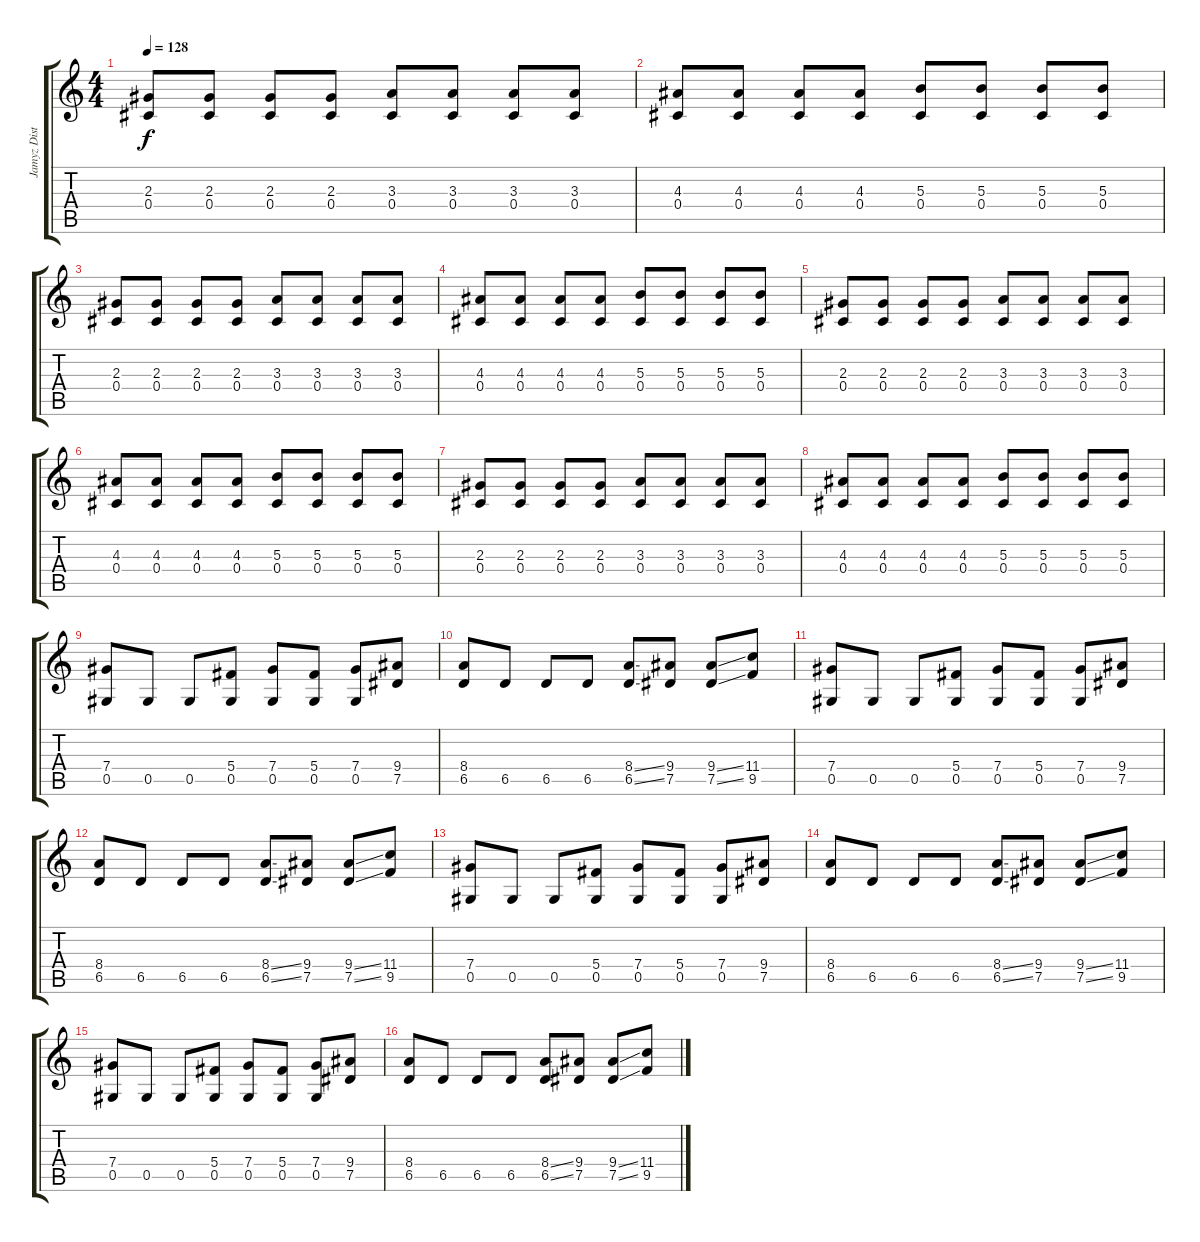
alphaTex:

\track ("Jamyz Dist" "Jamyz Dist") {instrument distortionguitar}
\staff {score tabs}
\tuning (Eb4 Bb3 Gb3 Db3 Ab2 Eb2) {hide}
\ts (4 4)
\tempo 128
\clef g2
\ks c
(2.3 0.4).8{dy f} (2.3 0.4).8 (2.3 0.4).8 (2.3 0.4).8 (3.3 0.4).8 (3.3 0.4).8 (3.3 0.4).8 (3.3 0.4).8 |
(4.3 0.4).8 (4.3 0.4).8 (4.3 0.4).8 (4.3 0.4).8 (5.3 0.4).8 (5.3 0.4).8 (5.3 0.4).8 (5.3 0.4).8 |
(2.3 0.4).8 (2.3 0.4).8 (2.3 0.4).8 (2.3 0.4).8 (3.3 0.4).8 (3.3 0.4).8 (3.3 0.4).8 (3.3 0.4).8 |
(4.3 0.4).8 (4.3 0.4).8 (4.3 0.4).8 (4.3 0.4).8 (5.3 0.4).8 (5.3 0.4).8 (5.3 0.4).8 (5.3 0.4).8 |
(2.3 0.4).8 (2.3 0.4).8 (2.3 0.4).8 (2.3 0.4).8 (3.3 0.4).8 (3.3 0.4).8 (3.3 0.4).8 (3.3 0.4).8 |
(4.3 0.4).8 (4.3 0.4).8 (4.3 0.4).8 (4.3 0.4).8 (5.3 0.4).8 (5.3 0.4).8 (5.3 0.4).8 (5.3 0.4).8 |
(2.3 0.4).8 (2.3 0.4).8 (2.3 0.4).8 (2.3 0.4).8 (3.3 0.4).8 (3.3 0.4).8 (3.3 0.4).8 (3.3 0.4).8 |
(4.3 0.4).8 (4.3 0.4).8 (4.3 0.4).8 (4.3 0.4).8 (5.3 0.4).8 (5.3 0.4).8 (5.3 0.4).8 (5.3 0.4).8 |
(7.4 0.5).8 0.5.8 0.5.8 (5.4 0.5).8 (7.4 0.5).8 (5.4 0.5).8 (7.4 0.5).8 (9.4 7.5).8 |
(8.4 6.5).8 6.5.8 6.5.8 6.5.8 (8.4{ss} 6.5{ss}).8 (9.4 7.5).8 (9.4{ss} 7.5{ss}).8 (11.4 9.5).8 |
(7.4 0.5).8 0.5.8 0.5.8 (5.4 0.5).8 (7.4 0.5).8 (5.4 0.5).8 (7.4 0.5).8 (9.4 7.5).8 |
(8.4 6.5).8 6.5.8 6.5.8 6.5.8 (8.4{ss} 6.5{ss}).8 (9.4 7.5).8 (9.4{ss} 7.5{ss}).8 (11.4 9.5).8 |
(7.4 0.5).8 0.5.8 0.5.8 (5.4 0.5).8 (7.4 0.5).8 (5.4 0.5).8 (7.4 0.5).8 (9.4 7.5).8 |
(8.4 6.5).8 6.5.8 6.5.8 6.5.8 (8.4{ss} 6.5{ss}).8 (9.4 7.5).8 (9.4{ss} 7.5{ss}).8 (11.4 9.5).8 |
(7.4 0.5).8 0.5.8 0.5.8 (5.4 0.5).8 (7.4 0.5).8 (5.4 0.5).8 (7.4 0.5).8 (9.4 7.5).8 |
(8.4 6.5).8 6.5.8 6.5.8 6.5.8 (8.4{ss} 6.5{ss}).8 (9.4 7.5).8 (9.4{ss} 7.5{ss}).8 (11.4 9.5).8
